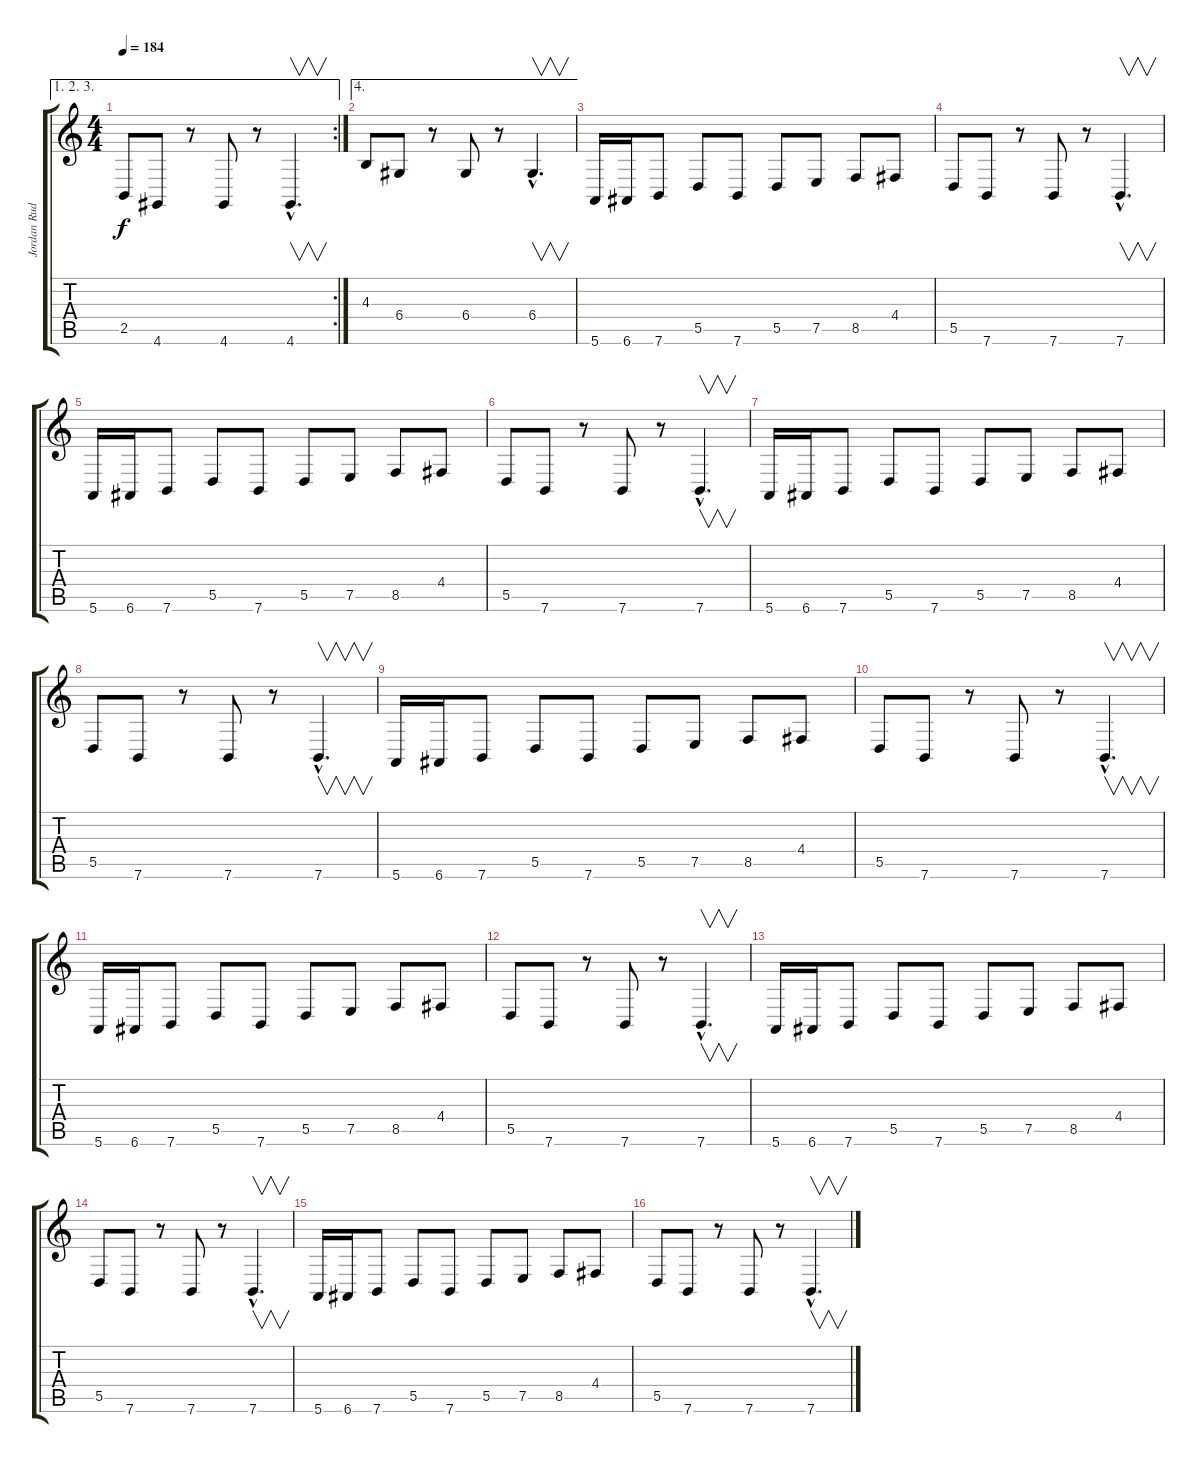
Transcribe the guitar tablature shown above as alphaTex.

\track ("Jordan Rudess - Keyboard" "Jordan Rud") {instrument stringensemble1}
\staff {score tabs}
\tuning (E4 B3 G3 D3 A2 E2) {hide}
\ae (1 2 3)
\rc 2
\ts (4 4)
\tempo 184
\clef g2
\ks c
2.5.8{dy f} 4.6.8 r.8 4.6.8 r.8 4.6{hac}.4{v d} |
\ae 4
4.3.8 6.4.8 r.8 6.4.8 r.8 6.4{hac}.4{v d} |
5.6.16 6.6.16 7.6.8 5.5.8 7.6.8 5.5.8 7.5.8 8.5.8 4.4.8 |
5.5.8 7.6.8 r.8 7.6.8 r.8 7.6{hac}.4{v d} |
5.6.16 6.6.16 7.6.8 5.5.8 7.6.8 5.5.8 7.5.8 8.5.8 4.4.8 |
5.5.8 7.6.8 r.8 7.6.8 r.8 7.6{hac}.4{v d} |
5.6.16 6.6.16 7.6.8 5.5.8 7.6.8 5.5.8 7.5.8 8.5.8 4.4.8 |
5.5.8 7.6.8 r.8 7.6.8 r.8 7.6{hac}.4{v d} |
5.6.16 6.6.16 7.6.8 5.5.8 7.6.8 5.5.8 7.5.8 8.5.8 4.4.8 |
5.5.8 7.6.8 r.8 7.6.8 r.8 7.6{hac}.4{v d} |
5.6.16 6.6.16 7.6.8 5.5.8 7.6.8 5.5.8 7.5.8 8.5.8 4.4.8 |
5.5.8 7.6.8 r.8 7.6.8 r.8 7.6{hac}.4{v d} |
5.6.16 6.6.16 7.6.8 5.5.8 7.6.8 5.5.8 7.5.8 8.5.8 4.4.8 |
5.5.8 7.6.8 r.8 7.6.8 r.8 7.6{hac}.4{v d} |
5.6.16 6.6.16 7.6.8 5.5.8 7.6.8 5.5.8 7.5.8 8.5.8 4.4.8 |
5.5.8 7.6.8 r.8 7.6.8 r.8 7.6{hac}.4{v d}
